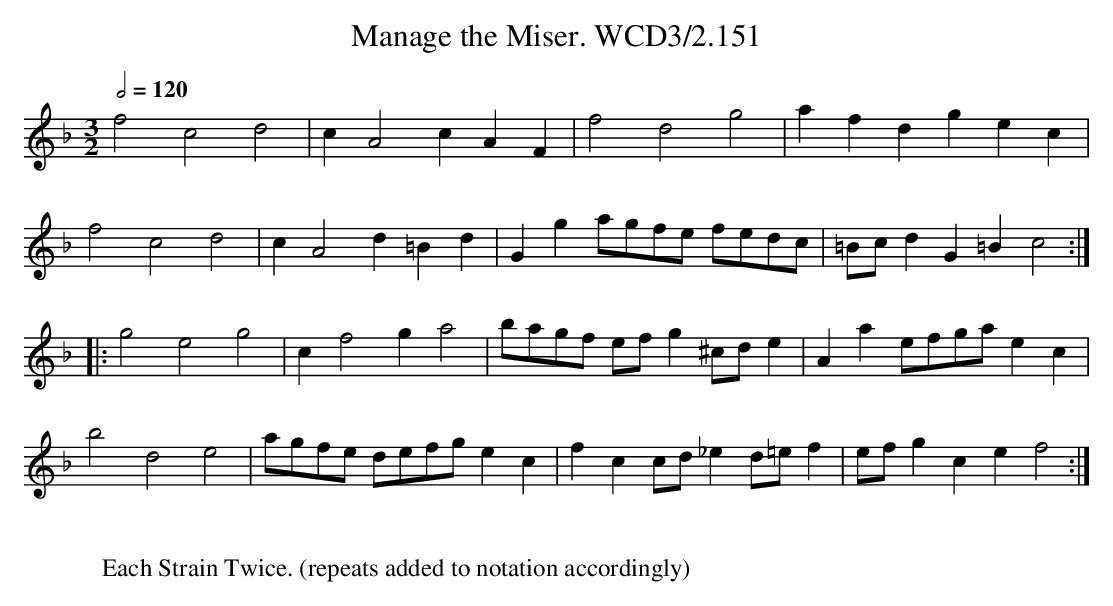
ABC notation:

X:1
T:Manage the Miser. WCD3/2.151
M:3/2
L:1/8
Q:1/2=120
K:F
f4c4d4|c2A4c2A2F2|f4d4g4|a2f2 d2g2 e2c2|
f4c4d4|c2A4 d2 =B2d2|G2g2 agfe fedc|=Bcd2 G2=B2 c4:|
|:g4e4g4|c2f4 g2a4|bagf efg2 ^cde2|A2a2 efga e2c2|
b4d4e4|agfe defg e2c2|f2c2 cd_e2 d=ef2|efg2 c2e2 f4:|
W:
W:Each Strain Twice. (repeats added to notation accordingly)
